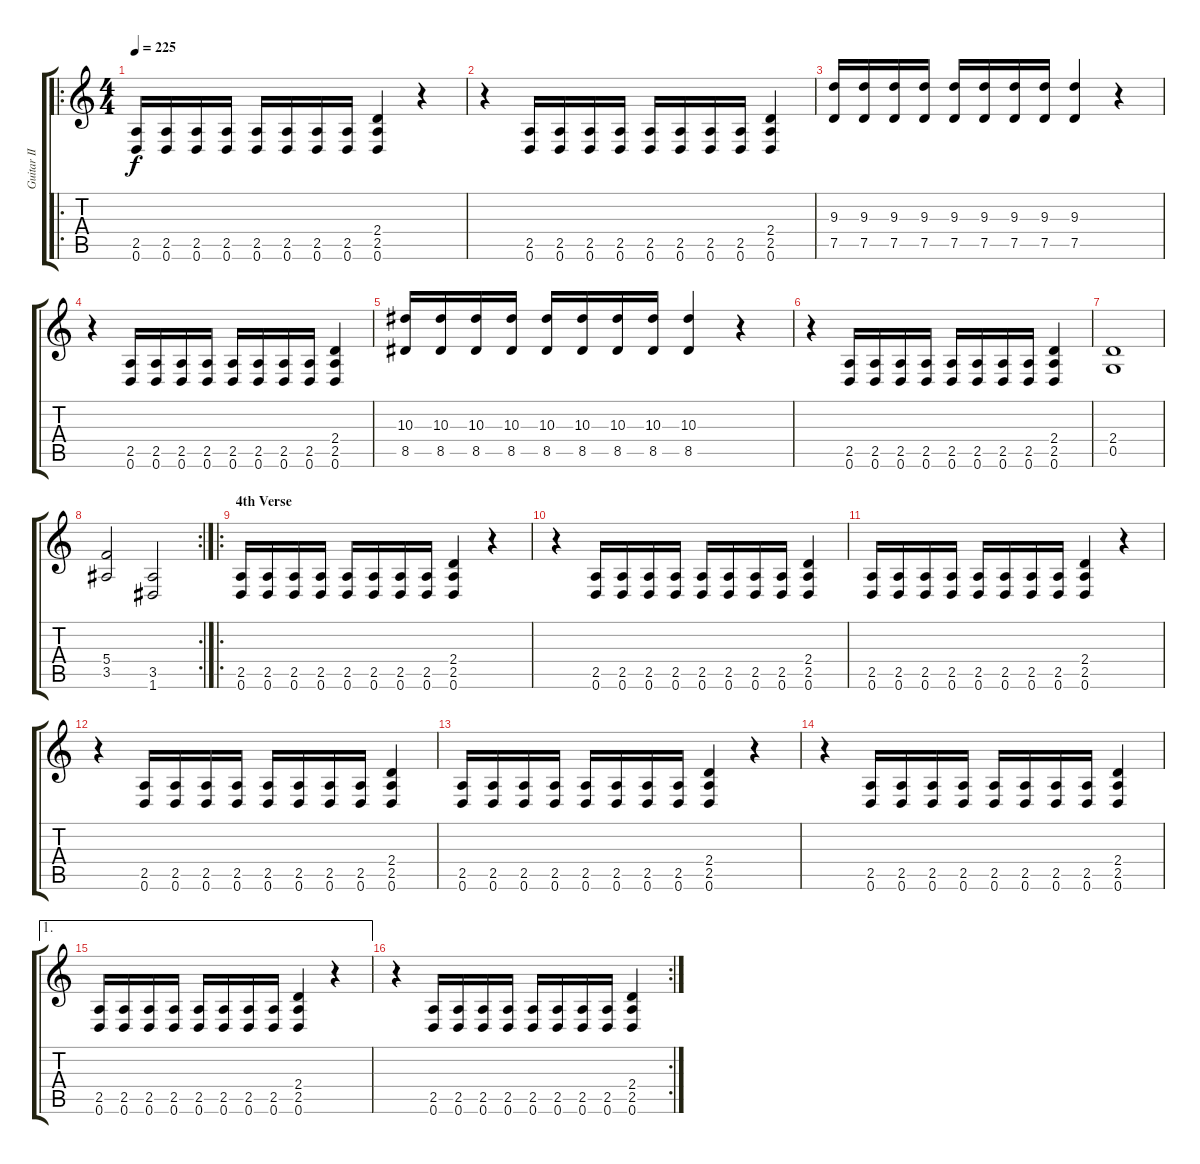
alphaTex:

\track ("Guitar II" "Guitar II") {instrument distortionguitar}
\staff {score tabs}
\tuning (D4 A3 F3 C3 G2 D2) {hide}
\ro
\ts (4 4)
\tempo 225
\clef g2
\ks c
(2.5 0.6).16{dy f} (2.5 0.6).16 (2.5 0.6).16 (2.5 0.6).16 (2.5 0.6).16 (2.5 0.6).16 (2.5 0.6).16 (2.5 0.6).16 (2.4 2.5 0.6).4 r.4 |
r.4 (2.5 0.6).16 (2.5 0.6).16 (2.5 0.6).16 (2.5 0.6).16 (2.5 0.6).16 (2.5 0.6).16 (2.5 0.6).16 (2.5 0.6).16 (2.4 2.5 0.6).4 |
(9.3 7.5).16 (9.3 7.5).16 (9.3 7.5).16 (9.3 7.5).16 (9.3 7.5).16 (9.3 7.5).16 (9.3 7.5).16 (9.3 7.5).16 (9.3 7.5).4 r.4 |
r.4 (2.5 0.6).16 (2.5 0.6).16 (2.5 0.6).16 (2.5 0.6).16 (2.5 0.6).16 (2.5 0.6).16 (2.5 0.6).16 (2.5 0.6).16 (2.4 2.5 0.6).4 |
(10.3 8.5).16 (10.3 8.5).16 (10.3 8.5).16 (10.3 8.5).16 (10.3 8.5).16 (10.3 8.5).16 (10.3 8.5).16 (10.3 8.5).16 (10.3 8.5).4 r.4 |
r.4 (2.5 0.6).16 (2.5 0.6).16 (2.5 0.6).16 (2.5 0.6).16 (2.5 0.6).16 (2.5 0.6).16 (2.5 0.6).16 (2.5 0.6).16 (2.4 2.5 0.6).4 |
(2.4 0.5).1 |
\rc 2
(5.4 3.5).2 (3.5 1.6).2 |
\ro
\section ("" "4th Verse")
(2.5 0.6).16 (2.5 0.6).16 (2.5 0.6).16 (2.5 0.6).16 (2.5 0.6).16 (2.5 0.6).16 (2.5 0.6).16 (2.5 0.6).16 (2.4 2.5 0.6).4 r.4 |
r.4 (2.5 0.6).16 (2.5 0.6).16 (2.5 0.6).16 (2.5 0.6).16 (2.5 0.6).16 (2.5 0.6).16 (2.5 0.6).16 (2.5 0.6).16 (2.4 2.5 0.6).4 |
(2.5 0.6).16 (2.5 0.6).16 (2.5 0.6).16 (2.5 0.6).16 (2.5 0.6).16 (2.5 0.6).16 (2.5 0.6).16 (2.5 0.6).16 (2.4 2.5 0.6).4 r.4 |
r.4 (2.5 0.6).16 (2.5 0.6).16 (2.5 0.6).16 (2.5 0.6).16 (2.5 0.6).16 (2.5 0.6).16 (2.5 0.6).16 (2.5 0.6).16 (2.4 2.5 0.6).4 |
(2.5 0.6).16 (2.5 0.6).16 (2.5 0.6).16 (2.5 0.6).16 (2.5 0.6).16 (2.5 0.6).16 (2.5 0.6).16 (2.5 0.6).16 (2.4 2.5 0.6).4 r.4 |
r.4 (2.5 0.6).16 (2.5 0.6).16 (2.5 0.6).16 (2.5 0.6).16 (2.5 0.6).16 (2.5 0.6).16 (2.5 0.6).16 (2.5 0.6).16 (2.4 2.5 0.6).4 |
\ae 1
(2.5 0.6).16 (2.5 0.6).16 (2.5 0.6).16 (2.5 0.6).16 (2.5 0.6).16 (2.5 0.6).16 (2.5 0.6).16 (2.5 0.6).16 (2.4 2.5 0.6).4 r.4 |
\rc 2
r.4 (2.5 0.6).16 (2.5 0.6).16 (2.5 0.6).16 (2.5 0.6).16 (2.5 0.6).16 (2.5 0.6).16 (2.5 0.6).16 (2.5 0.6).16 (2.4 2.5 0.6).4
